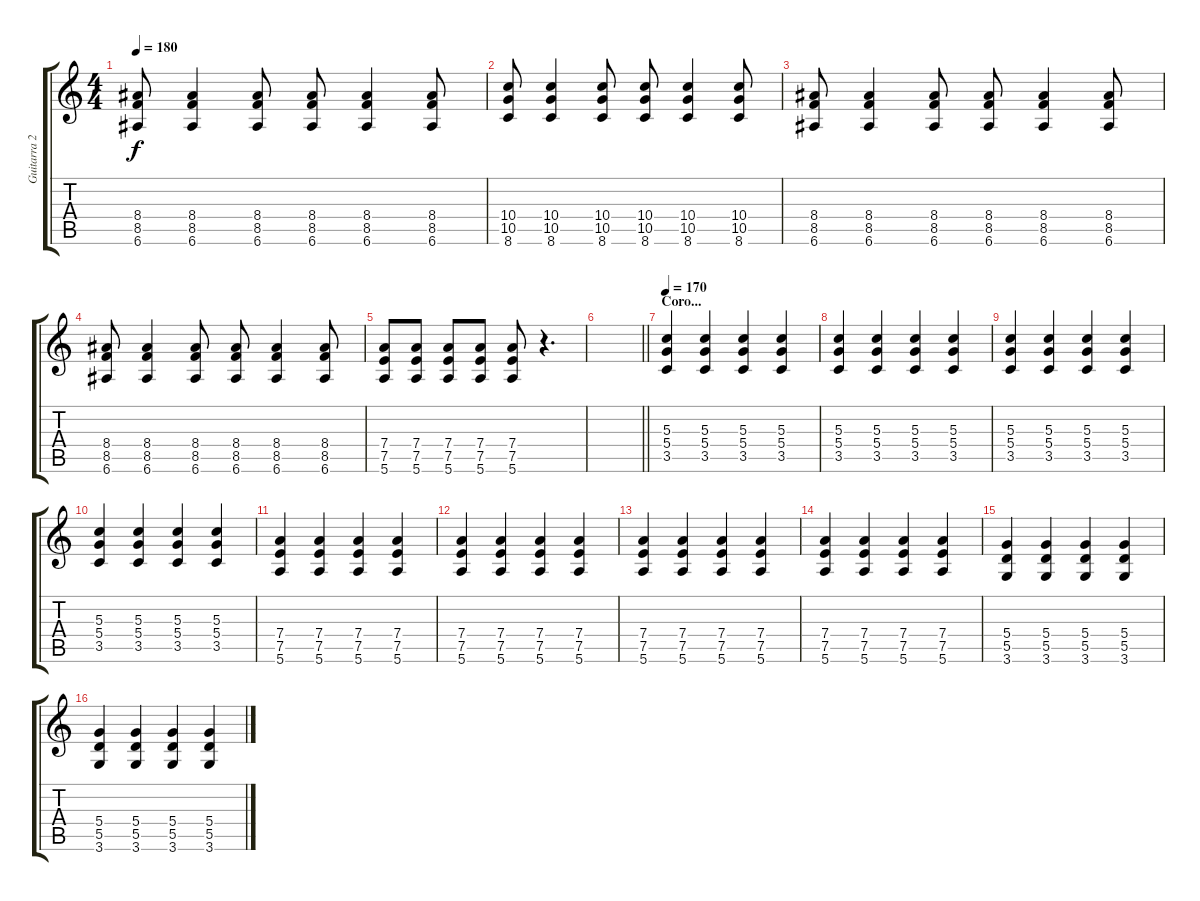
\track ("Guitarra 2" "Guitarra 2") {instrument distortionguitar}
\staff {score tabs}
\tuning (E4 B3 G3 D3 A2 E2) {hide}
\ts (4 4)
\tempo 180
\clef g2
\ks c
(8.4 8.5 6.6).8{dy f} (8.4 8.5 6.6).4 (8.4 8.5 6.6).8 (8.4 8.5 6.6).8 (8.4 8.5 6.6).4 (8.4 8.5 6.6).8 |
(10.4 10.5 8.6).8 (10.4 10.5 8.6).4 (10.4 10.5 8.6).8 (10.4 10.5 8.6).8 (10.4 10.5 8.6).4 (10.4 10.5 8.6).8 |
(8.4 8.5 6.6).8 (8.4 8.5 6.6).4 (8.4 8.5 6.6).8 (8.4 8.5 6.6).8 (8.4 8.5 6.6).4 (8.4 8.5 6.6).8 |
(8.4 8.5 6.6).8 (8.4 8.5 6.6).4 (8.4 8.5 6.6).8 (8.4 8.5 6.6).8 (8.4 8.5 6.6).4 (8.4 8.5 6.6).8 |
(7.4 7.5 5.6).8 (7.4 7.5 5.6).8 (7.4 7.5 5.6).8 (7.4 7.5 5.6).8 (7.4 7.5 5.6).8 r.4{d} |
\barLineRight lightlight
|
\section ("" "Coro...")
\tempo 170
(5.3 5.4 3.5).4 (5.3 5.4 3.5).4 (5.3 5.4 3.5).4 (5.3 5.4 3.5).4 |
(5.3 5.4 3.5).4 (5.3 5.4 3.5).4 (5.3 5.4 3.5).4 (5.3 5.4 3.5).4 |
(5.3 5.4 3.5).4 (5.3 5.4 3.5).4 (5.3 5.4 3.5).4 (5.3 5.4 3.5).4 |
(5.3 5.4 3.5).4 (5.3 5.4 3.5).4 (5.3 5.4 3.5).4 (5.3 5.4 3.5).4 |
(7.4 7.5 5.6).4 (7.4 7.5 5.6).4 (7.4 7.5 5.6).4 (7.4 7.5 5.6).4 |
(7.4 7.5 5.6).4 (7.4 7.5 5.6).4 (7.4 7.5 5.6).4 (7.4 7.5 5.6).4 |
(7.4 7.5 5.6).4 (7.4 7.5 5.6).4 (7.4 7.5 5.6).4 (7.4 7.5 5.6).4 |
(7.4 7.5 5.6).4 (7.4 7.5 5.6).4 (7.4 7.5 5.6).4 (7.4 7.5 5.6).4 |
(5.4 5.5 3.6).4 (5.4 5.5 3.6).4 (5.4 5.5 3.6).4 (5.4 5.5 3.6).4 |
(5.4 5.5 3.6).4 (5.4 5.5 3.6).4 (5.4 5.5 3.6).4 (5.4 5.5 3.6).4
